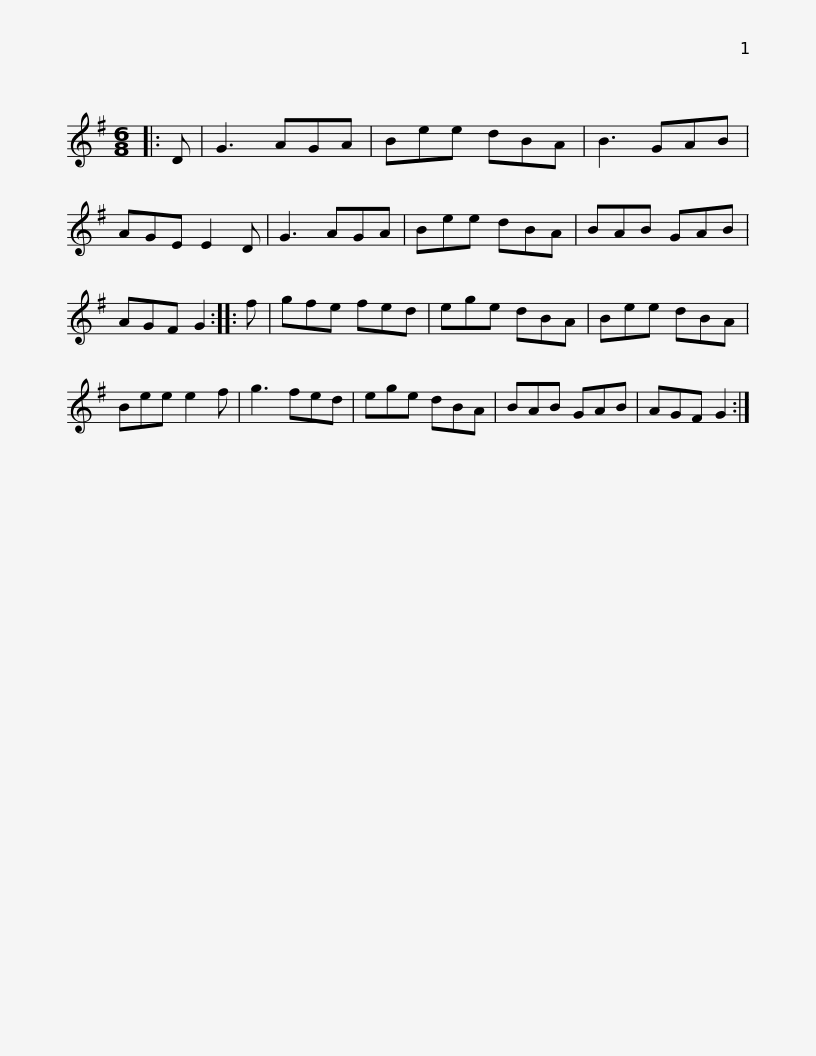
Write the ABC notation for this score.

X:1
L:1/8
M:6/8
I:linebreak $
K:G
V:1 treble
V:1
|: D | G3 AGA | Bee dBA | B3 GAB | AGE E2 D | %5
 G3 AGA | Bee dBA | BAB GAB |$ AGF G2 :: f | %10
 gfe fed | ege dBA | Bee dBA | Bee e2 f | g3 fed | %15
 ege dBA |$ BAB GAB | AGF G2 :| %18
